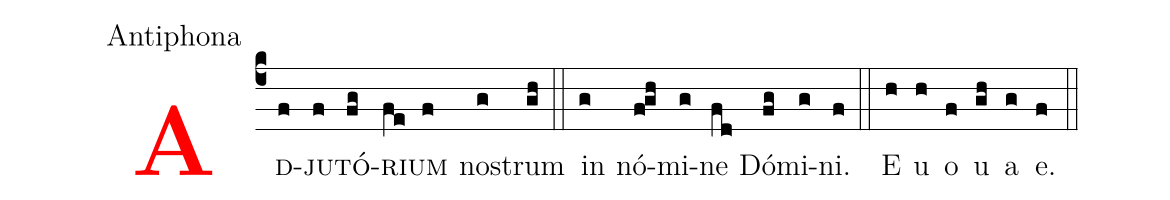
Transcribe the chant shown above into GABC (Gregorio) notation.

office-part: Antiphona;
%%
<v>\bf\textcolor{red}{A}</v><v>\sc{d}</v>(c4f)<v>\sc{ju}</v>(f)<v>\sc{tó}</v>(fg)<v>\sc{ri}</v>(fe)<v>\sc{um}</v>(f) no(g)strum(gh) (::)

 in(g) nó(f!gh)mi(g)ne(fd) Dó(fg)mi(g)ni.(f)
(::) E(h) u(h) o(f) u(gh) a(g) e.(f) (::)
